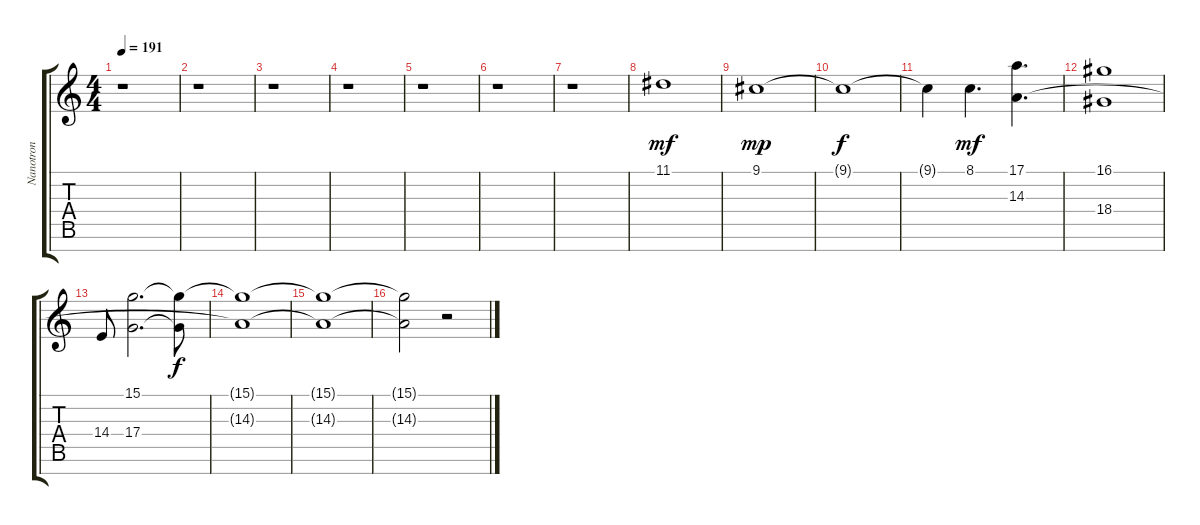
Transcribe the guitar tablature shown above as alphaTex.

\track ("Nanotron" "Nanotron") {instrument stringensemble1}
\staff {score tabs}
\tuning (E4 B3 G3 D3 A2 E2 B1) {hide}
\ts (4 4)
\tempo 191
\clef g2
\ks c
r.1{dy f} |
r.1 |
r.1 |
r.1 |
r.1 |
r.1 |
r.1 |
11.1.1{dy mf} |
9.1.1{dy mp} |
9.1{t}.1{dy f} |
9.1{t}.4 8.1.4{d dy mf} (17.1 14.3).4{d} |
(16.1 18.4).1 |
14.4.8 (15.1 17.4).2{d} (15.1{t} 17.4{t}).8{dy f} |
(15.1{t} 14.3{t}).1 |
(15.1{t} 14.3{t}).1 |
(15.1{t} 14.3{t}).2 r.2
